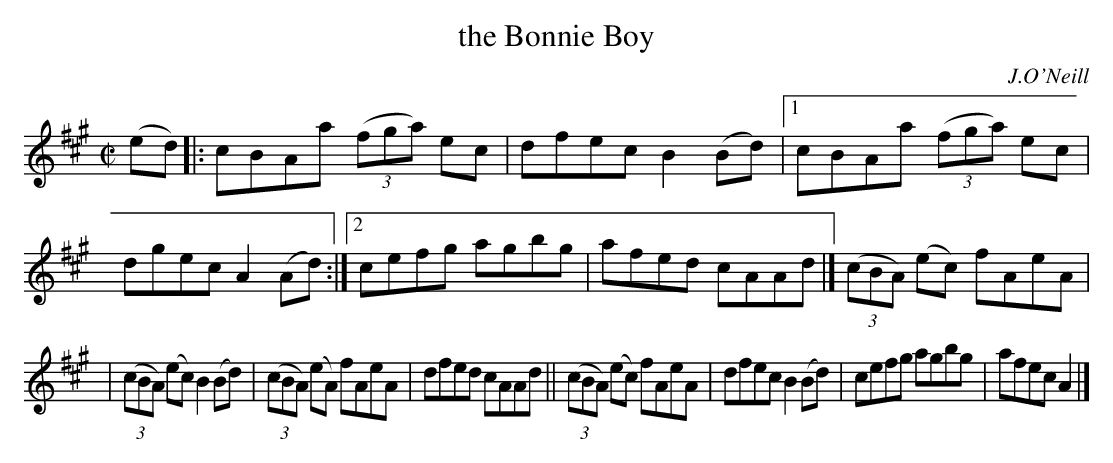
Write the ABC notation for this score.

X:1
T: the Bonnie Boy
O: J.O'Neill
M: C|
L: 1/8
K: A
(ed) |: cBAa ((3fga) ec | dfec B2(Bd) |\
[1 cBAa ((3fga) ec | dgec A2(Ad) :|\
[2 cefg agbg | afed cAAd |] ((3cBA) (ec) fAeA |
| ((3cBA) (ec) B2(Bd) | ((3cBA) (eA) fAeA | dfed cAAd \
||((3cBA) (ec) fAeA | dfec B2(Bd) | cefg agbg | afec A2 |]
